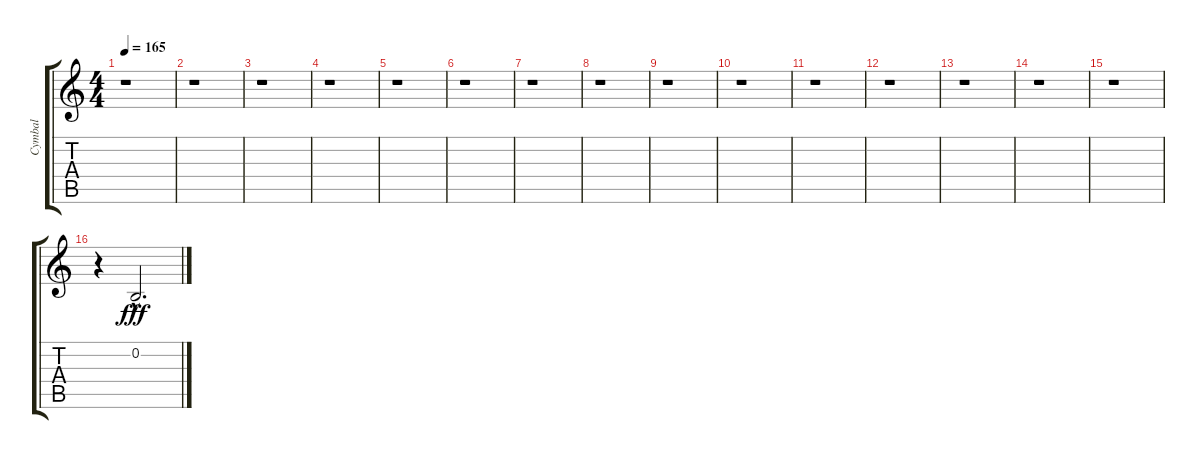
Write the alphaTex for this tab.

\track ("Cymbal" "Cymbal") {instrument reversecymbal}
\staff {score tabs}
\tuning (E4 B3 G3 D3 A2 E2) {hide}
\ts (4 4)
\tempo 165
\clef g2
\ks c
r.1{dy fff} |
r.1 |
r.1 |
r.1 |
r.1 |
r.1 |
r.1 |
r.1 |
r.1 |
r.1 |
r.1 |
r.1 |
r.1 |
r.1 |
r.1 |
r.4 0.2{hac}.2{d}
